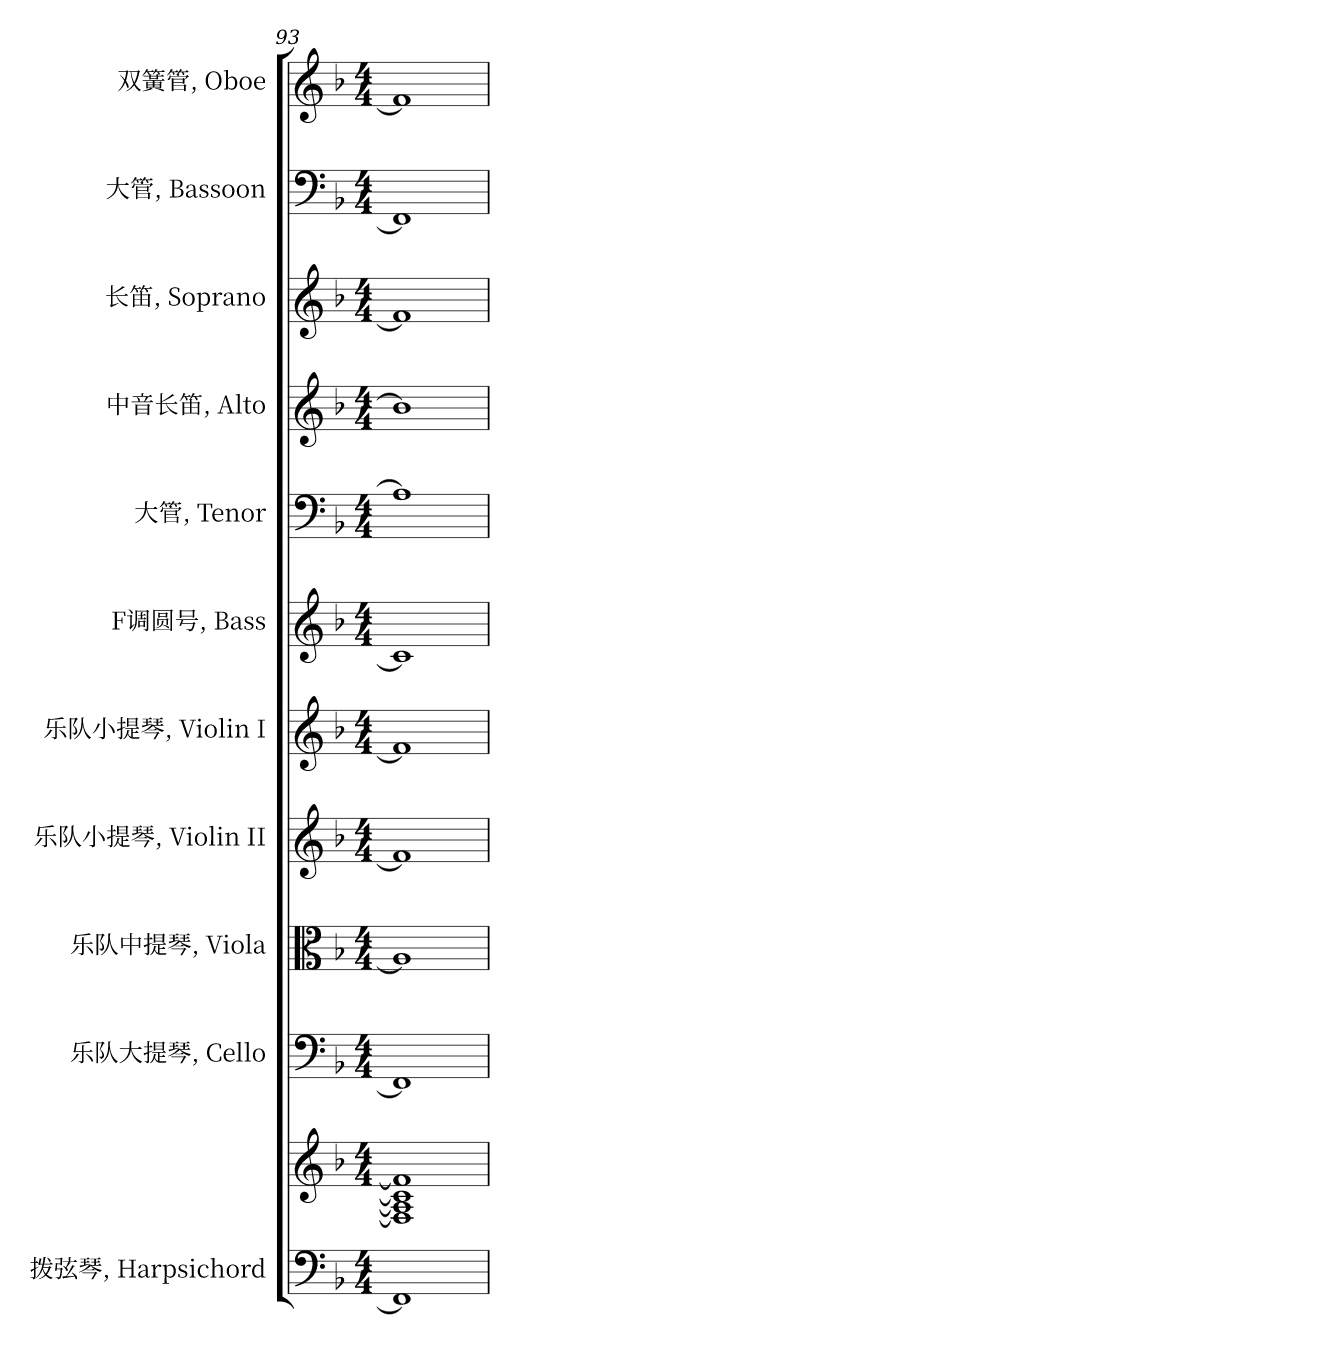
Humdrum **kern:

**kern	**kern	**kern	**kern	**kern	**kern	**kern	**kern	**kern	**kern	**kern	**kern
*part11	*part11	*part10	*part9	*part8	*part7	*part6	*part5	*part4	*part3	*part2	*part1
*staff12	*staff11	*staff10	*staff9	*staff8	*staff7	*staff6	*staff5	*staff4	*staff3	*staff2	*staff1
*I"拨弦琴, Harpsichord	*	*I"乐队大提琴, Cello	*I"乐队中提琴, Viola	*I"乐队小提琴, Violin II	*I"乐队小提琴, Violin I	*I"F调圆号, Bass	*I"大管, Tenor	*I"中音长笛, Alto	*I"长笛, Soprano	*I"大管, Bassoon	*I"双簧管, Oboe
*I'Hch.	*	*	*	*	*	*	*	*	*	*I'Bsn.	*I'Ob.
*clefF4	*clefG2	*clefF4	*clefC3	*clefG2	*clefG2	*clefG2	*clefF4	*clefG2	*clefG2	*clefF4	*clefG2
*	*	*	*	*	*	*ITrd4c7	*	*ITrd3c5	*	*	*
*k[b-]	*k[b-]	*k[b-]	*k[b-]	*k[b-]	*k[b-]	*k[b-e-]	*k[b-]	*k[]	*k[b-]	*k[b-]	*k[b-]
*M4/4	*M4/4	*M4/4	*M4/4	*M4/4	*M4/4	*M4/4	*M4/4	*M4/4	*M4/4	*M4/4	*M4/4
=93	=93	=93	=93	=93	=93	=93	=93	=93	=93	=93	=93
1FF]	1F] 1A-] 1c] 1f]	1FF]	1A-]	1f]	1f]	1F]	1A-]	1f]	1f]	1FF]	1f]
=	=	=	=	=	=	=	=	=	=	=	=
*-	*-	*-	*-	*-	*-	*-	*-	*-	*-	*-	*-
